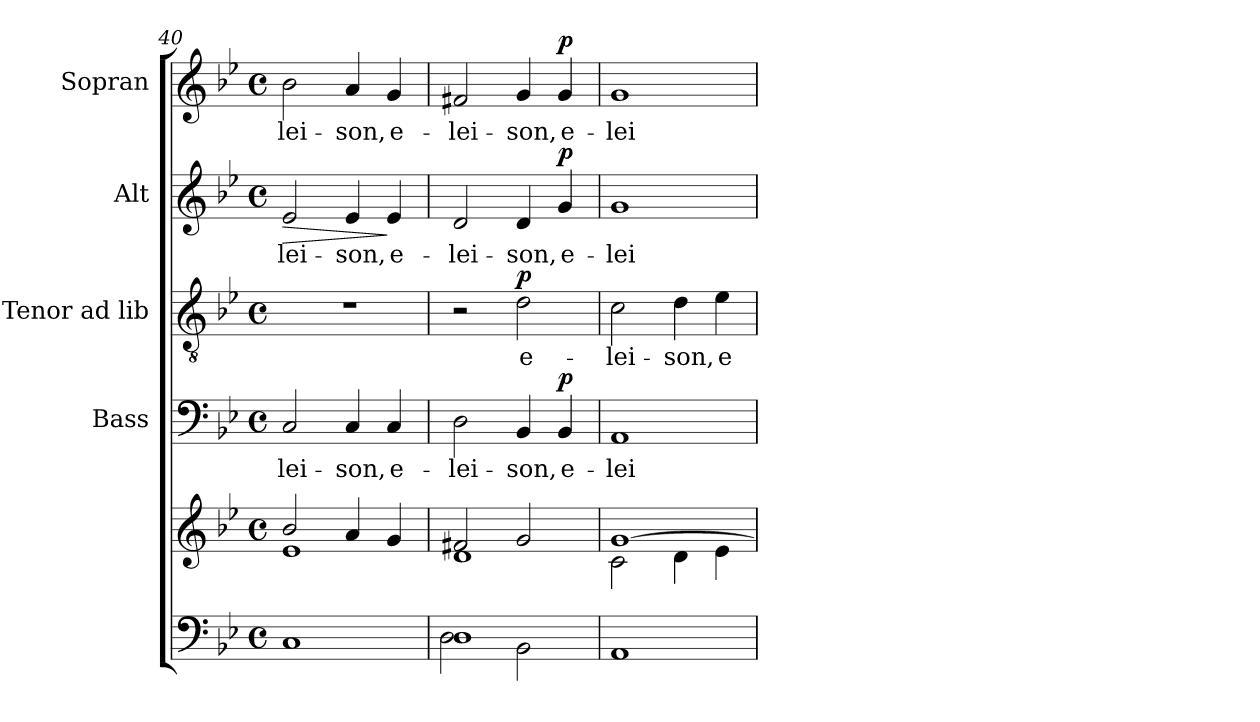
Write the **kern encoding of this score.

**kern	**kern	**kern	**text	**dynam	**kern	**text	**dynam	**kern	**text	**dynam	**kern	**text	**dynam
*part5	*part5	*part4	*part4	*part4	*part3	*part3	*part3	*part2	*part2	*part2	*part1	*part1	*part1
*staff6	*staff5	*staff4	*staff4	*staff4	*staff3	*staff3	*staff3	*staff2	*staff2	*staff2	*staff1	*staff1	*staff1
*	*	*I"Bass	*	*	*I"Tenor ad lib	*	*	*I"Alt	*	*	*I"Sopran	*	*
*	*	*I'B	*	*	*I'T	*	*	*I'A	*	*	*I'S	*	*
*clefF4	*clefG2	*clefF4	*	*	*clefGv2	*	*	*clefG2	*	*	*clefG2	*	*
*k[b-e-]	*k[b-e-]	*k[b-e-]	*	*	*k[b-e-]	*	*	*k[b-e-]	*	*	*k[b-e-]	*	*
*B-:	*B-:	*B-:	*	*	*B-:	*	*	*B-:	*	*	*B-:	*	*
*M4/4	*M4/4	*M4/4	*	*	*M4/4	*	*	*M4/4	*	*	*M4/4	*	*
*met(c)	*met(c)	*met(c)	*	*	*met(c)	*	*	*met(c)	*	*	*met(c)	*	*
=40	=40	=40	=40	=40	=40	=40	=40	=40	=40	=40	=40	=40	=40
*	*^	*	*	*	*	*	*	*	*	*	*	*	*
!	!	!	!	!LO:LY:b	!	!	!	!	!	!LO:LY:b	!LO:HP:b	!	!LO:LY:b	!
1C	2b-/	1e-	2C/	-lei-	.	1r	.	.	2e-/	-lei-	>	2b-\	-lei-	.
!	!	!	!	!LO:LY:b	!	!	!	!	!	!LO:LY:b	!	!	!LO:LY:b	!
.	4a/	.	4C/	-son,	.	.	.	.	4e-/	-son,	.	4a/	-son,	.
!	!	!	!	!LO:LY:b	!	!	!	!	!	!LO:LY:b	!	!	!LO:LY:b	!
.	4g/	.	4C/	e-	.	.	.	.	4e-/	e-	]	4g/	e-	.
=41	=41	=41	=41	=41	=41	=41	=41	=41	=41	=41	=41	=41	=41	=41
*^	*	*	*	*	*	*	*	*	*	*	*	*	*	*
!	!	!	!	!	!LO:LY:b	!	!	!	!	!	!LO:LY:b	!	!	!LO:LY:b	!
1D	2D\	2f#X/	1d	2D\	-lei-	.	2r	.	.	2d/	-lei-	.	2f#X/	-lei-	.
!	!	!	!	!	!LO:LY:b	!	!	!LO:LY:b	!LO:DY:a	!	!LO:LY:b	!	!	!LO:LY:b	!
.	2BB-\	2g/	.	4BB-/	-son,	.	2d\	e-	p	4d/	-son,	.	4g/	-son,	.
!	!	!	!	!	!LO:LY:b	!LO:DY:a	!	!	!	!	!LO:LY:b	!LO:DY:a	!	!LO:LY:b	!LO:DY:a
.	.	.	.	4BB-/	e-	p	.	.	.	4g/	e-	p	4g/	e-	p
*v	*v	*	*	*	*	*	*	*	*	*	*	*	*	*	*
=42	=42	=42	=42	=42	=42	=42	=42	=42	=42	=42	=42	=42	=42	=42
!	!	!	!	!LO:LY:b	!	!	!LO:LY:b	!	!	!LO:LY:b	!	!	!LO:LY:b	!
1AA	[>1g	2c\	1AA	-lei-	.	2c\	-lei-	.	1g	-lei-	.	1g	-lei-	.
!	!	!	!	!	!	!	!LO:LY:b	!	!	!	!	!	!	!
.	.	4d\	.	.	.	4d\	-son,	.	.	.	.	.	.	.
!	!	!	!	!	!	!	!LO:LY:b	!	!	!	!	!	!	!
.	.	4e-\	.	.	.	4e-\	e-	.	.	.	.	.	.	.
*	*v	*v	*	*	*	*	*	*	*	*	*	*	*	*
=	=	=	=	=	=	=	=	=	=	=	=	=	=
*-	*-	*-	*-	*-	*-	*-	*-	*-	*-	*-	*-	*-	*-
